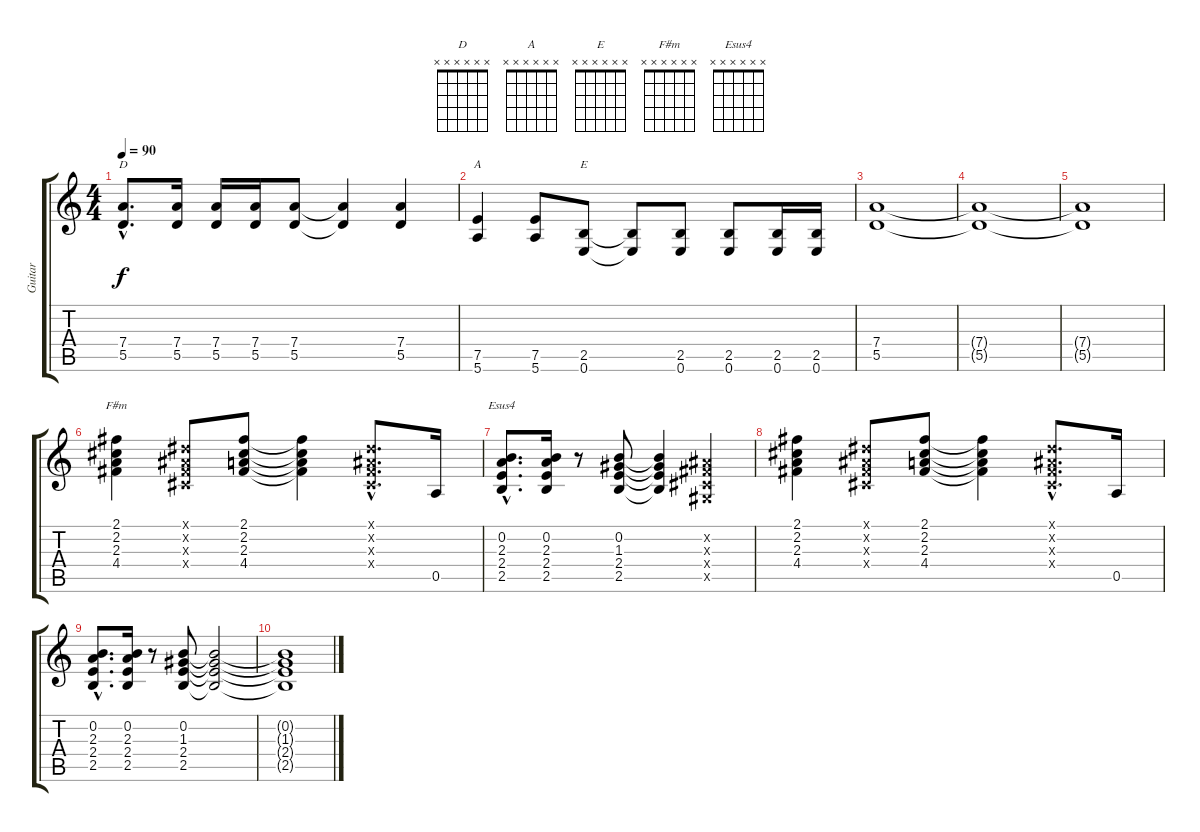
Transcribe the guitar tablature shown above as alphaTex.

\track ("Guitar" "Guitar") {instrument electricguitarjazz}
\staff {score tabs}
\tuning (E4 B3 G3 D3 A2 E2) {hide}
\chord ("D" x x x x x x) {firstfret 0}
\chord ("A" x x x x x x) {firstfret 0}
\chord ("E" x x x x x x) {firstfret 0}
\chord ("F#m" x x x x x x) {firstfret 0}
\chord ("Esus4" x x x x x x) {firstfret 0}
\ts (4 4)
\tempo 90
\clef g2
\ks c
(7.4{hac} 5.5{hac}).8{d ch "D" dy f} (7.4 5.5).16 (7.4 5.5).16 (7.4 5.5).16 (7.4 5.5).8 (7.4{t} 5.5{t}).4 (7.4 5.5).4 |
(7.5 5.6).4{ch "A"} (7.5 5.6).8 (2.5 0.6).8{ch "E"} (2.5{t} 0.6{t}).8 (2.5 0.6).8 (2.5 0.6).8 (2.5 0.6).16 (2.5 0.6).16 |
(7.4 5.5).1 |
(7.4{t} 5.5{t}).1 |
(7.4{t} 5.5{t}).1 |
(2.1 2.2 2.3 4.4).4{ch "F#m"} (-1.1{x} -1.2{x} -1.3{x} -1.4{x}).8 (2.1 2.2 2.3 4.4).8 (2.1{t} 2.2{t} 2.3{t} 4.4{t}).4 (-1.1{hac x} -1.2{hac x} -1.3{hac x} -1.4{hac x}).8{d} 0.5.16 |
(0.2{hac} 2.3{hac} 2.4{hac} 2.5{hac}).8{d ch "Esus4"} (0.2 2.3 2.4 2.5).16 r.8 (0.2 1.3 2.4 2.5).8 (0.2{t} 1.3{t} 2.4{t} 2.5{t}).4 (-1.2{x} -1.3{x} -1.4{x} -1.5{x}).4 |
(2.1 2.2 2.3 4.4).4 (-1.1{x} -1.2{x} -1.3{x} -1.4{x}).8 (2.1 2.2 2.3 4.4).8 (2.1{t} 2.2{t} 2.3{t} 4.4{t}).4 (-1.1{hac x} -1.2{hac x} -1.3{hac x} -1.4{hac x}).8{d} 0.5.16 |
(0.2{hac} 2.3{hac} 2.4{hac} 2.5{hac}).8{d} (0.2 2.3 2.4 2.5).16 r.8 (0.2 1.3 2.4 2.5).8 (0.2{t} 1.3{t} 2.4{t} 2.5{t}).2 |
(0.2{t} 1.3{t} 2.4{t} 2.5{t}).1
